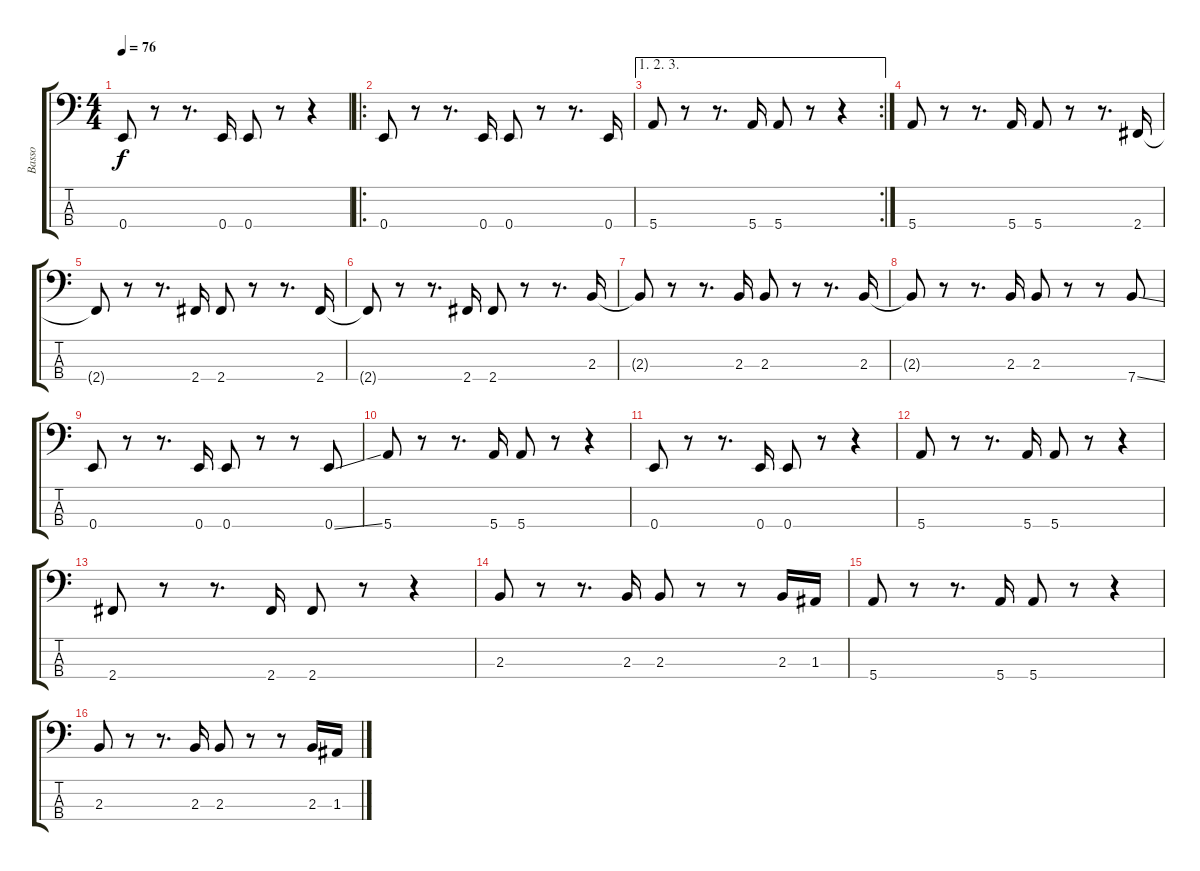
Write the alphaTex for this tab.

\track ("Basso" "Basso") {instrument electricbassfinger}
\staff {score tabs}
\tuning (G2 D2 A1 E1) {hide}
\ts (4 4)
\tempo 76
\clef f4
\ks c
0.4.8{dy f instrument electricbassfinger} r.8 r.8{d} 0.4.16 0.4.8 r.8 r.4 |
\ro
0.4.8 r.8 r.8{d} 0.4.16 0.4.8 r.8 r.8{d} 0.4.16 |
\ae (1 2 3)
\rc 2
5.4.8 r.8 r.8{d} 5.4.16 5.4.8 r.8 r.4 |
5.4.8 r.8 r.8{d} 5.4.16 5.4.8 r.8 r.8{d} 2.4.16 |
2.4{t}.8 r.8 r.8{d} 2.4.16 2.4.8 r.8 r.8{d} 2.4.16 |
2.4{t}.8 r.8 r.8{d} 2.4.16 2.4.8 r.8 r.8{d} 2.3.16 |
2.3{t}.8 r.8 r.8{d} 2.3.16 2.3.8 r.8 r.8{d} 2.3.16 |
2.3{t}.8 r.8 r.8{d} 2.3.16 2.3.8 r.8 r.8 7.4{ss}.8 |
0.4.8 r.8 r.8{d} 0.4.16 0.4.8 r.8 r.8 0.4{ss}.8 |
5.4.8 r.8 r.8{d} 5.4.16 5.4.8 r.8 r.4 |
0.4.8 r.8 r.8{d} 0.4.16 0.4.8 r.8 r.4 |
5.4.8 r.8 r.8{d} 5.4.16 5.4.8 r.8 r.4 |
2.4.8 r.8 r.8{d} 2.4.16 2.4.8 r.8 r.4 |
2.3.8 r.8 r.8{d} 2.3.16 2.3.8 r.8 r.8 2.3.16 1.3.16 |
5.4.8 r.8 r.8{d} 5.4.16 5.4.8 r.8 r.4 |
2.3.8 r.8 r.8{d} 2.3.16 2.3.8 r.8 r.8 2.3.16 1.3.16
